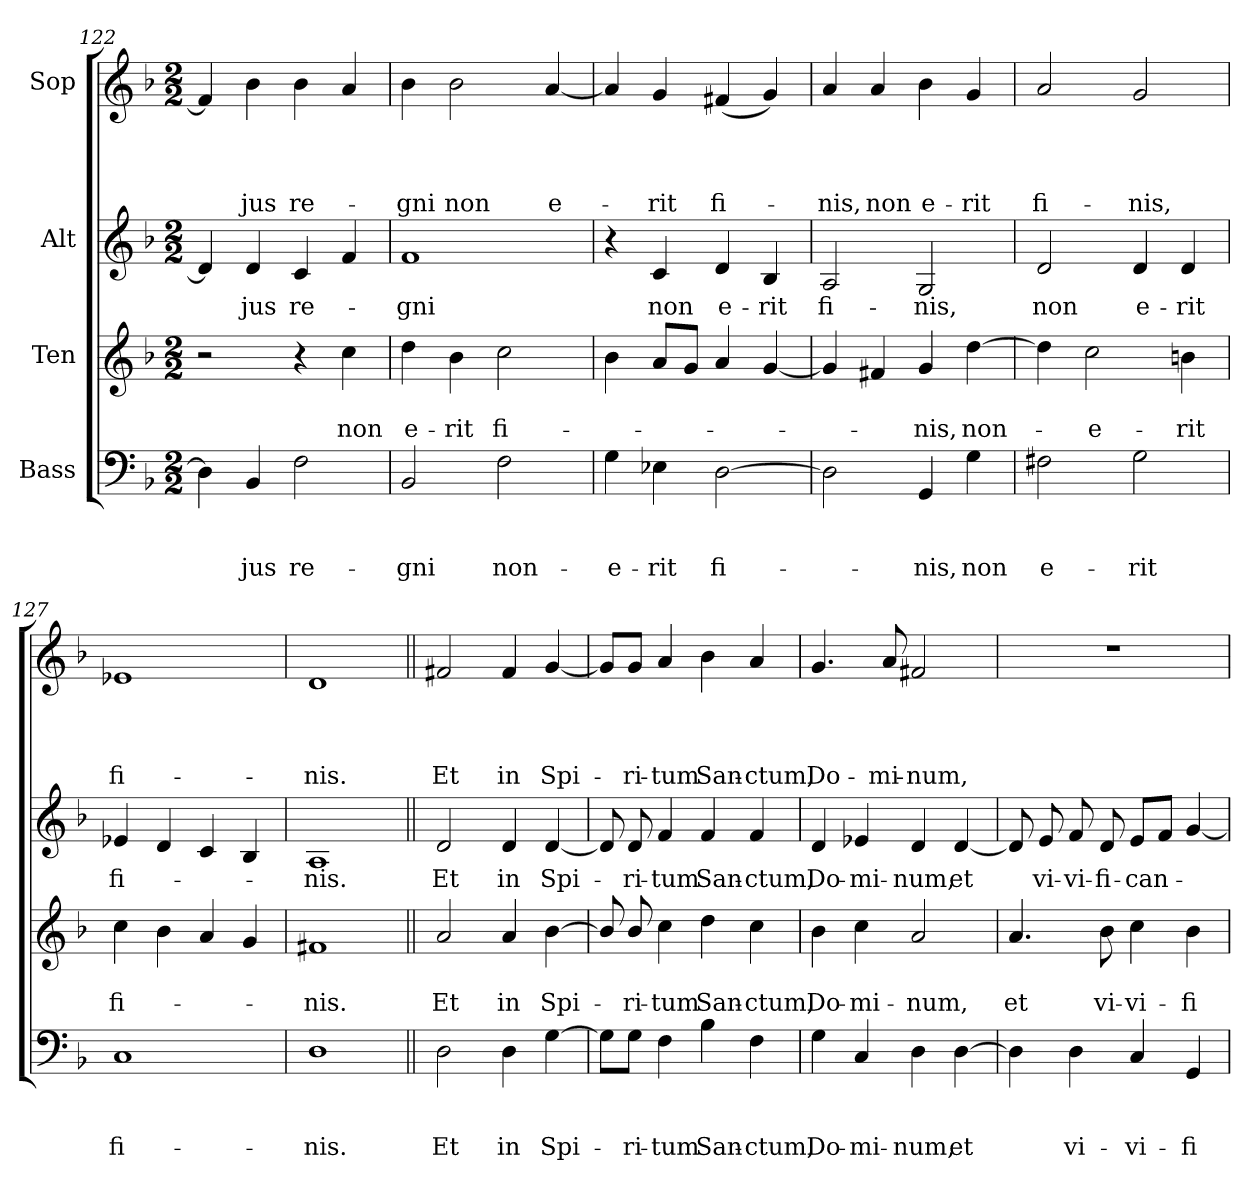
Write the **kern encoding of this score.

**kern	**text	**text	**text	**kern	**text	**text	**kern	**text	**kern	**text	**text	**text	**text
*part4	*part4	*part4	*part4	*part3	*part3	*part3	*part2	*part2	*part1	*part1	*part1	*part1	*part1
*staff4	*staff4	*staff4	*staff4	*staff3	*staff3	*staff3	*staff2	*staff2	*staff1	*staff1	*staff1	*staff1	*staff1
*I"Bass	*	*	*	*I"Ten	*	*	*I"Alt	*	*I"Sop	*	*	*	*
*clefF4	*	*	*	*clefG2	*	*	*clefG2	*	*clefG2	*	*	*	*
*k[b-]	*	*	*	*k[b-]	*	*	*k[b-]	*	*k[b-]	*	*	*	*
*F:	*	*	*	*F:	*	*	*F:	*	*F:	*	*	*	*
*M2/2	*	*	*	*M2/2	*	*	*M2/2	*	*M2/2	*	*	*	*
=122	=122	=122	=122	=122	=122	=122	=122	=122	=122	=122	=122	=122	=122
4D\]	.	.	.	2r	.	.	4d/]	.	4f/]	.	.	.	.
!	!	!	!LO:LY:b	!	!	!	!	!LO:LY:b	!	!	!	!	!LO:LY:b
4BB-/	.	.	-jus	.	.	.	4d/	-jus	4b-\	.	.	.	-jus
!	!	!	!LO:LY:b	!	!	!	!	!LO:LY:b	!	!	!	!	!LO:LY:b
2F\	.	.	re-	4r	.	.	4c/	re-	4b-\	.	.	.	re-
!	!	!	!	!	!	!LO:LY:b	!	!	!	!	!	!	!
.	.	.	.	4cc\	.	non	4f/	.	4a/	.	.	.	.
=123	=123	=123	=123	=123	=123	=123	=123	=123	=123	=123	=123	=123	=123
!	!	!	!LO:LY:b	!	!	!LO:LY:b	!	!LO:LY:b	!	!	!	!	!LO:LY:b
2BB-/	.	.	-gni	4dd\	.	e-	1f	-gni	4b-\	.	.	.	-gni
!	!	!	!	!	!	!LO:LY:b	!	!	!	!	!	!	!LO:LY:b
.	.	.	.	4b-\	.	-rit	.	.	2b-\	.	.	.	non
!	!	!	!LO:LY:b	!	!	!LO:LY:b	!	!	!	!	!	!	!
2F\	.	.	non-	2cc\	.	fi-	.	.	.	.	.	.	.
!	!	!	!	!	!	!	!	!	!	!	!	!	!LO:LY:b
.	.	.	.	.	.	.	.	.	[<4a/	.	.	.	e-
=124	=124	=124	=124	=124	=124	=124	=124	=124	=124	=124	=124	=124	=124
!	!	!	!LO:LY:b	!	!	!	!	!	!	!	!	!	!
4G\	.	.	-e-	4b-\	.	.	4r	.	4a/]	.	.	.	.
!	!	!	!LO:LY:b	!	!	!	!	!LO:LY:b	!	!	!	!	!LO:LY:b
4E-X\	.	.	-rit	8a/L	.	.	4c/	non	4g/	.	.	.	-rit
.	.	.	.	8g/J	.	.	.	.	.	.	.	.	.
!	!	!	!LO:LY:b	!	!	!	!	!LO:LY:b	!	!	!	!	!LO:LY:b
[>2D\	.	.	fi-	4a/	.	.	4d/	e-	(<4f#X/	.	.	.	fi-
!	!	!	!	!	!	!	!	!LO:LY:b	!	!	!	!	!
.	.	.	.	[<4g/	.	.	4B-/	-rit	4g/)	.	.	.	.
=125	=125	=125	=125	=125	=125	=125	=125	=125	=125	=125	=125	=125	=125
!	!	!	!	!	!	!	!	!LO:LY:b	!	!	!	!	!LO:LY:b
2D\]	.	.	.	4g/]	.	.	2A/	fi-	4a/	.	.	.	-nis,
!	!	!	!	!	!	!	!	!	!	!	!	!	!LO:LY:b
.	.	.	.	4f#X/	.	.	.	.	4a/	.	.	.	non
!	!	!	!LO:LY:b	!	!	!LO:LY:b	!	!LO:LY:b	!	!	!	!	!LO:LY:b
4GG/	.	.	-nis,	4g/	.	-nis,	2G/	-nis,	4b-\	.	.	.	e-
!	!	!	!LO:LY:b	!	!	!LO:LY:b	!	!	!	!	!	!	!LO:LY:b
4G\	.	.	non	[>4dd\	.	non-	.	.	4g/	.	.	.	-rit
=126	=126	=126	=126	=126	=126	=126	=126	=126	=126	=126	=126	=126	=126
!	!	!	!LO:LY:b	!	!	!	!	!LO:LY:b	!	!	!	!	!LO:LY:b
2F#X\	.	.	e-	4dd\]	.	.	2d/	non	2a/	.	.	.	fi-
!	!	!	!	!	!	!LO:LY:b	!	!	!	!	!	!	!
.	.	.	.	2cc\	.	-e-	.	.	.	.	.	.	.
!	!	!	!LO:LY:b	!	!	!	!	!LO:LY:b	!	!	!	!	!LO:LY:b
2G\	.	.	-rit	.	.	.	4d/	e-	2g/	.	.	.	-nis,
!	!	!	!	!	!	!LO:LY:b	!	!LO:LY:b	!	!	!	!	!
.	.	.	.	4bn\	.	-rit	4d/	-rit	.	.	.	.	.
=127	=127	=127	=127	=127	=127	=127	=127	=127	=127	=127	=127	=127	=127
!	!	!	!LO:LY:b	!	!	!LO:LY:b	!	!LO:LY:b	!	!	!	!	!LO:LY:b
1C	.	.	fi-	4cc\	.	fi-	4e-X/	fi-	1e-X	.	.	.	fi-
.	.	.	.	4b-\	.	.	4d/	.	.	.	.	.	.
.	.	.	.	4a/	.	.	4c/	.	.	.	.	.	.
.	.	.	.	4g/	.	.	4B-/	.	.	.	.	.	.
=128	=128	=128	=128	=128	=128	=128	=128	=128	=128	=128	=128	=128	=128
!	!	!	!LO:LY:b	!	!	!LO:LY:b	!	!LO:LY:b	!	!	!	!	!LO:LY:b
1D	.	.	-nis.	1f#X	.	-nis.	1A	-nis.	1d	.	.	.	-nis.
!!LO:LB:g=z
=129||	=129||	=129||	=129||	=129||	=129||	=129||	=129||	=129||	=129||	=129||	=129||	=129||	=129||
!	!	!	!LO:LY:b	!	!	!LO:LY:b	!	!LO:LY:b	!	!	!	!	!LO:LY:b
2D\	.	.	Et	2a/	.	Et	2d/	Et	2f#X/	.	.	.	Et
!	!	!	!LO:LY:b	!	!	!LO:LY:b	!	!LO:LY:b	!	!	!	!	!LO:LY:b
4D\	.	.	in	4a/	.	in	4d/	in	4f#/	.	.	.	in
!	!	!	!LO:LY:b	!	!	!LO:LY:b	!	!LO:LY:b	!	!	!	!	!LO:LY:b
[<4G\	.	.	Spi-	[>4b-\	.	Spi-	[<4d/	Spi-	[>4g/	.	.	.	Spi-
=130	=130	=130	=130	=130	=130	=130	=130	=130	=130	=130	=130	=130	=130
8G\L]	.	.	.	8b-/]	.	.	8d/]	.	8g/L]	.	.	.	.
!	!	!	!LO:LY:b	!	!	!LO:LY:b	!	!LO:LY:b	!	!	!	!	!LO:LY:b
8G\J	.	.	-ri-	8b-/	.	-ri-	8d/	-ri-	8g/J	.	.	.	-ri-
!	!	!	!LO:LY:b	!	!	!LO:LY:b	!	!LO:LY:b	!	!	!	!	!LO:LY:b
4F\	.	.	-tum	4cc\	.	-tum	4f/	-tum	4a/	.	.	.	-tum
!	!	!	!LO:LY:b	!	!	!LO:LY:b	!	!LO:LY:b	!	!	!	!	!LO:LY:b
4B-\	.	.	San-	4dd\	.	San-	4f/	San-	4b-\	.	.	.	San-
!	!	!	!LO:LY:b	!	!	!LO:LY:b	!	!LO:LY:b	!	!	!	!	!LO:LY:b
4F\	.	.	-ctum,	4cc\	.	-ctum,	4f/	-ctum,	4a/	.	.	.	-ctum,
=131	=131	=131	=131	=131	=131	=131	=131	=131	=131	=131	=131	=131	=131
!	!	!	!LO:LY:b	!	!	!LO:LY:b	!	!LO:LY:b	!	!	!	!	!LO:LY:b
4G\	.	.	Do-	4b-\	.	Do-	4d/	Do-	4.g/	.	.	.	Do-
!	!	!	!LO:LY:b	!	!	!LO:LY:b	!	!LO:LY:b	!	!	!	!	!
4C/	.	.	-mi-	4cc\	.	-mi-	4e-X/	-mi-	.	.	.	.	.
!	!	!	!	!	!	!	!	!	!	!	!	!	!LO:LY:b
.	.	.	.	.	.	.	.	.	8a/	.	.	.	-mi-
!	!	!	!LO:LY:b	!	!	!LO:LY:b	!	!LO:LY:b	!	!	!	!	!LO:LY:b
4D\	.	.	-num,	2a/	.	-num,	4d/	-num,	2f#X/	.	.	.	-num,
!	!	!	!LO:LY:b	!	!	!	!	!LO:LY:b	!	!	!	!	!
[>4D\	.	.	et	.	.	.	[<4d/	et	.	.	.	.	.
=132	=132	=132	=132	=132	=132	=132	=132	=132	=132	=132	=132	=132	=132
!	!	!	!	!	!	!LO:LY:b	!	!	!	!	!	!	!
4D\]	.	.	.	4.a/	.	et	8d/]	.	1r	.	.	.	.
!	!	!	!	!	!	!	!	!LO:LY:b	!	!	!	!	!
.	.	.	.	.	.	.	8e/	vi-	.	.	.	.	.
!	!	!	!LO:LY:b	!	!	!	!	!LO:LY:b	!	!	!	!	!
4D\	.	.	vi-	.	.	.	8f/	-vi-	.	.	.	.	.
!	!	!	!	!	!	!LO:LY:b	!	!LO:LY:b	!	!	!	!	!
.	.	.	.	8b-\	.	vi-	8d/	-fi-	.	.	.	.	.
!	!	!	!LO:LY:b	!	!	!LO:LY:b	!	!LO:LY:b	!	!	!	!	!
4C/	.	.	-vi-	4cc\	.	-vi-	8e/L	-can-	.	.	.	.	.
.	.	.	.	.	.	.	8f/J	.	.	.	.	.	.
!	!	!	!LO:LY:b	!	!	!LO:LY:b	!	!	!	!	!	!	!
4GG/	.	.	-fi-	4b-\	.	-fi-	[<4g/	.	.	.	.	.	.
=	=	=	=	=	=	=	=	=	=	=	=	=	=
*-	*-	*-	*-	*-	*-	*-	*-	*-	*-	*-	*-	*-	*-
